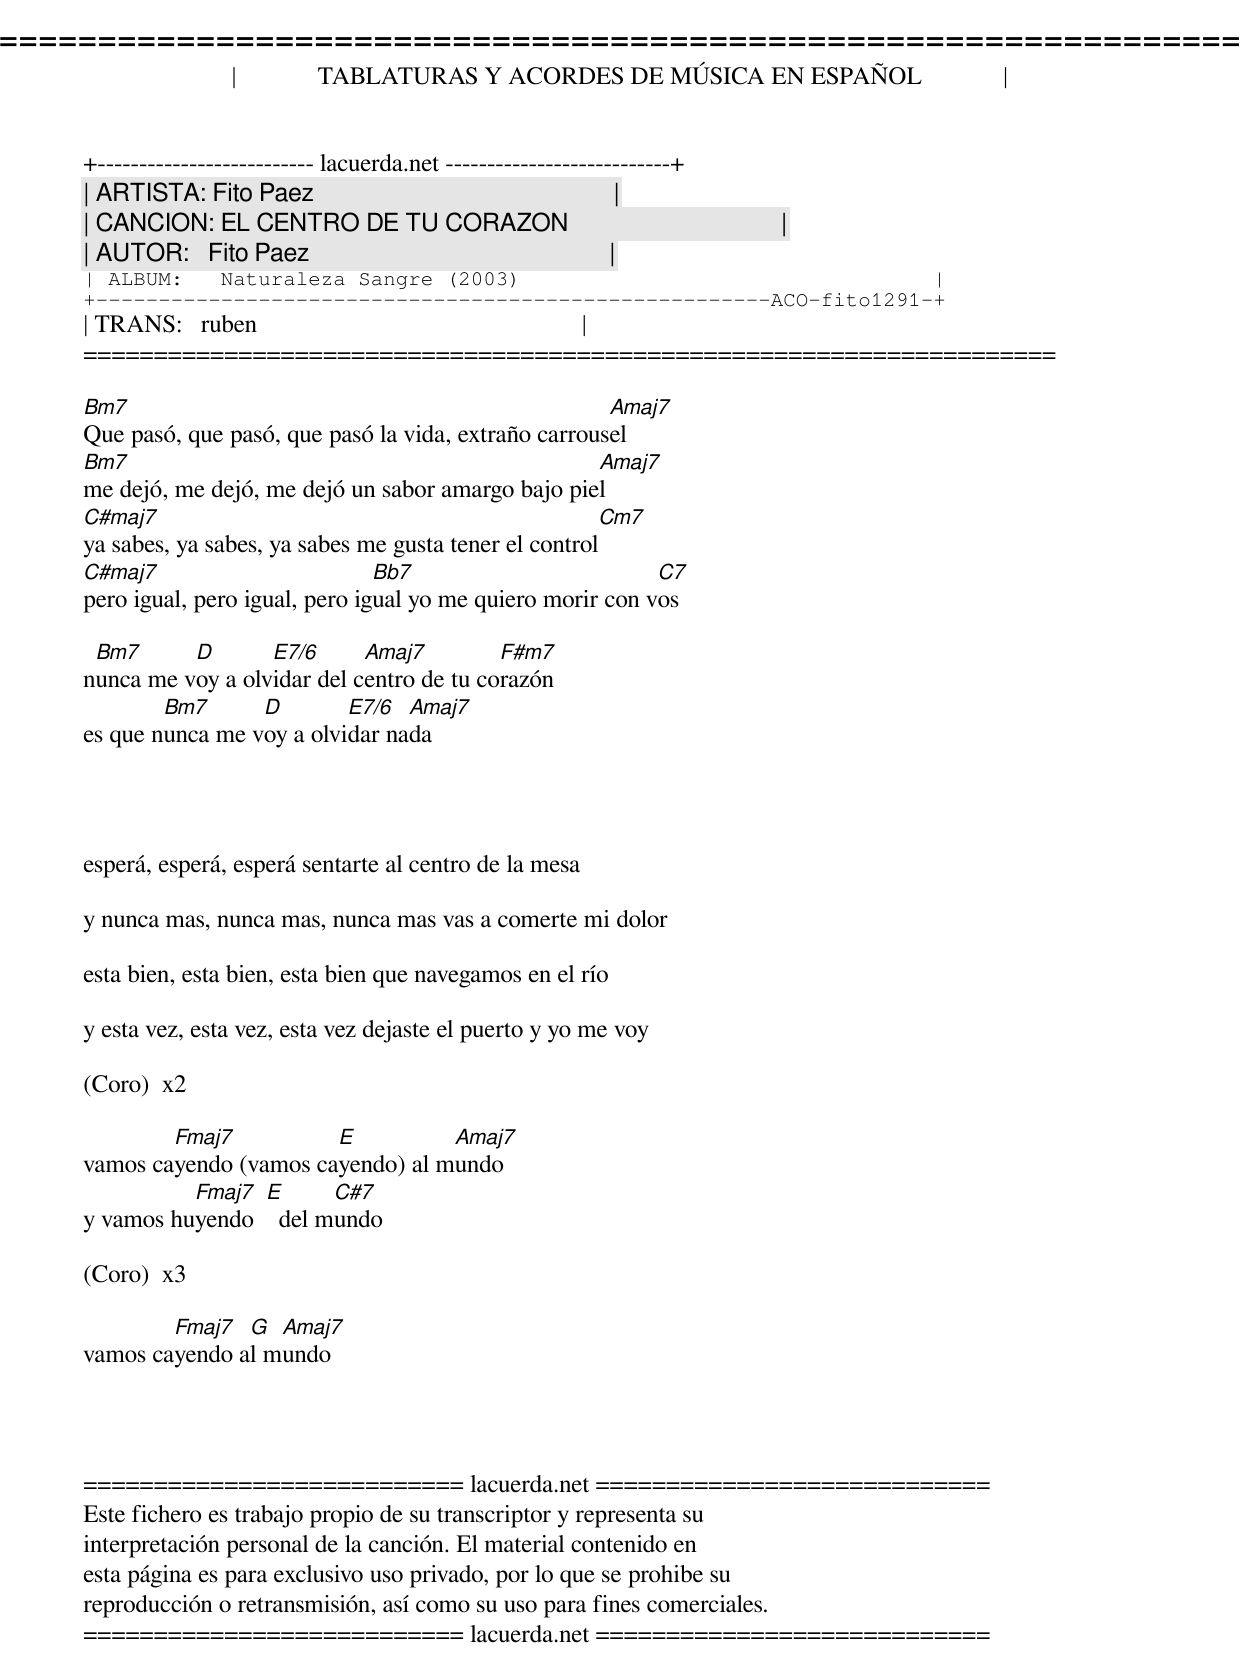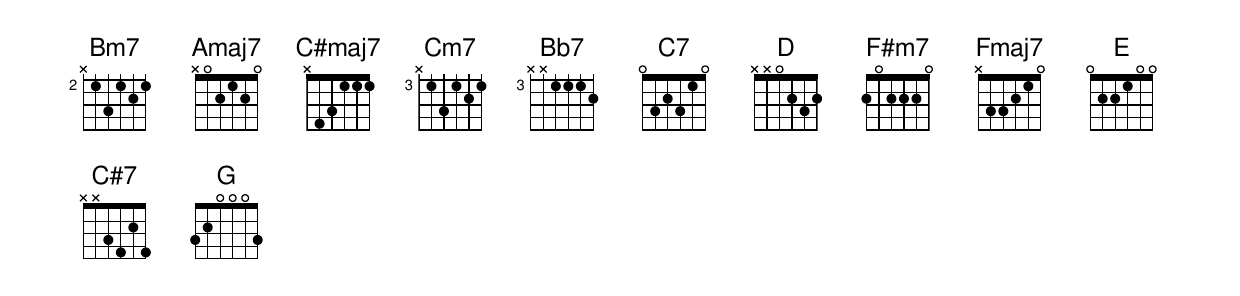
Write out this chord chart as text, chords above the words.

=====================================================================
|             TABLATURAS Y ACORDES DE MÚSICA EN ESPAÑOL             |
+-------------------------- lacuerda.net ---------------------------+
| ARTISTA: Fito Paez                                                |
| CANCION: EL CENTRO DE TU CORAZON                                  |
| AUTOR:   Fito Paez                                                |
| ALBUM:   Naturaleza Sangre (2003)                                 |
+------------------------------------------------------ACO-fito1291-+
| TRANS:   ruben                                                    |
=====================================================================

Bm7                                                  Amaj7
Que pasó, que pasó, que pasó la vida, extraño carrousel
Bm7                                               Amaj7
me dejó, me dejó, me dejó un sabor amargo bajo piel
C#maj7                                                  Cm7
ya sabes, ya sabes, ya sabes me gusta tener el control
C#maj7                         Bb7                         C7
pero igual, pero igual, pero igual yo me quiero morir con vos

 Bm7      D       E7/6      Amaj7         F#m7
nunca me voy a olvidar del centro de tu corazón
        Bm7      D        E7/6  Amaj7
es que nunca me voy a olvidar nada




esperá, esperá, esperá sentarte al centro de la mesa

y nunca mas, nunca mas, nunca mas vas a comerte mi dolor

esta bien, esta bien, esta bien que navegamos en el río

y esta vez, esta vez, esta vez dejaste el puerto y yo me voy

(Coro)  x2

        Fmaj7          E          Amaj7
vamos cayendo (vamos cayendo) al mundo
          Fmaj7  E      C#7
y vamos huyendo    del mundo

(Coro)  x3

        Fmaj7  G  Amaj7
vamos cayendo al mundo


E7/6 076799  o   079799


=========================== lacuerda.net ============================
Este fichero es trabajo propio de su transcriptor y representa su
interpretación personal de la canción. El material contenido en
esta página es para exclusivo uso privado, por lo que se prohibe su
reproducción o retransmisión, así como su uso para fines comerciales.
=========================== lacuerda.net ============================
